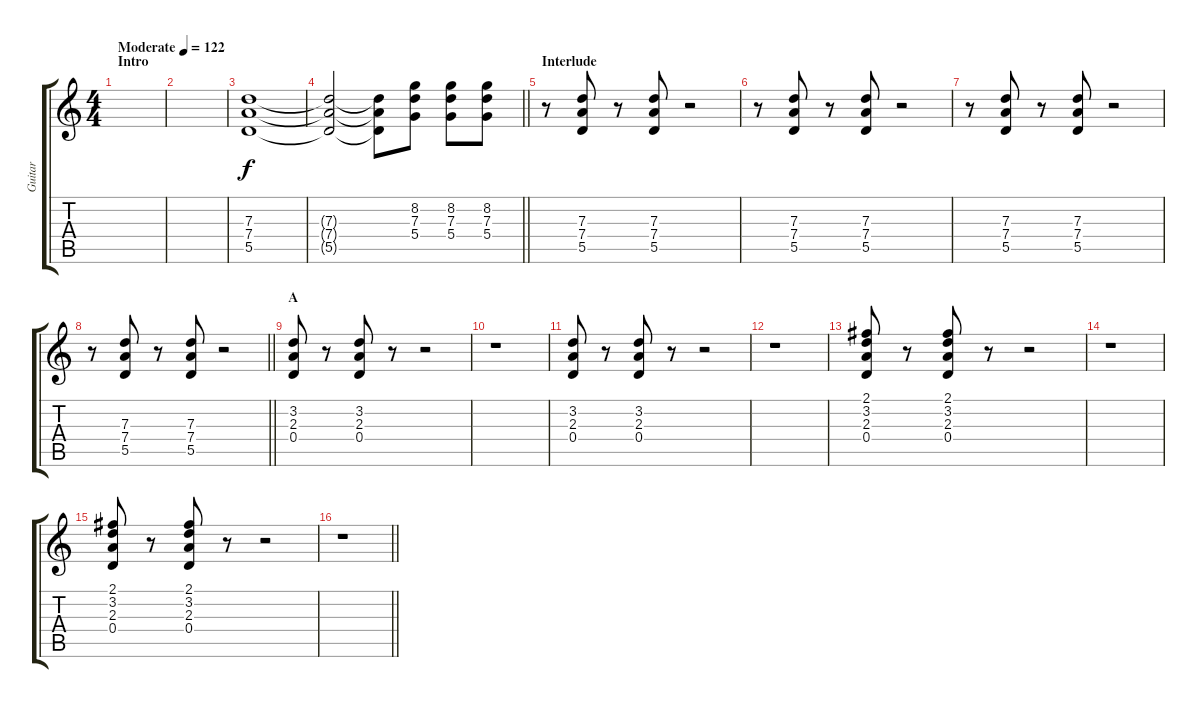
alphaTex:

\track ("Guitar" "Guitar") {instrument distortionguitar}
\staff {score tabs}
\tuning (E4 B3 G3 D3 A2 E2) {hide}
\ts (4 4)
\section ("" "Intro")
\tempo (122 "Moderate")
\clef g2
\ks c
|
|
(7.3 7.4 5.5).1{volume 6} |
\barLineRight lightlight
(7.3{t} 7.4{t} 5.5{t}).2 (7.3{t} 7.4{t} 5.5{t}).8 (8.2 7.3 5.4).8{volume 12} (8.2 7.3 5.4).8 (8.2 7.3 5.4).8 |
\section ("" "Interlude")
r.8 (7.3 7.4 5.5).8 r.8 (7.3 7.4 5.5).8 r.2 |
r.8 (7.3 7.4 5.5).8 r.8 (7.3 7.4 5.5).8 r.2 |
r.8 (7.3 7.4 5.5).8 r.8 (7.3 7.4 5.5).8 r.2 |
\barLineRight lightlight
r.8 (7.3 7.4 5.5).8 r.8 (7.3 7.4 5.5).8 r.2 |
\section ("" "A")
(3.2 2.3 0.4).8 r.8 (3.2 2.3 0.4).8 r.8 r.2 |
r.1 |
(3.2 2.3 0.4).8 r.8 (3.2 2.3 0.4).8 r.8 r.2 |
r.1 |
(2.1 3.2 2.3 0.4).8 r.8 (2.1 3.2 2.3 0.4).8 r.8 r.2 |
r.1 |
(2.1 3.2 2.3 0.4).8 r.8 (2.1 3.2 2.3 0.4).8 r.8 r.2 |
\barLineRight lightlight
r.1
